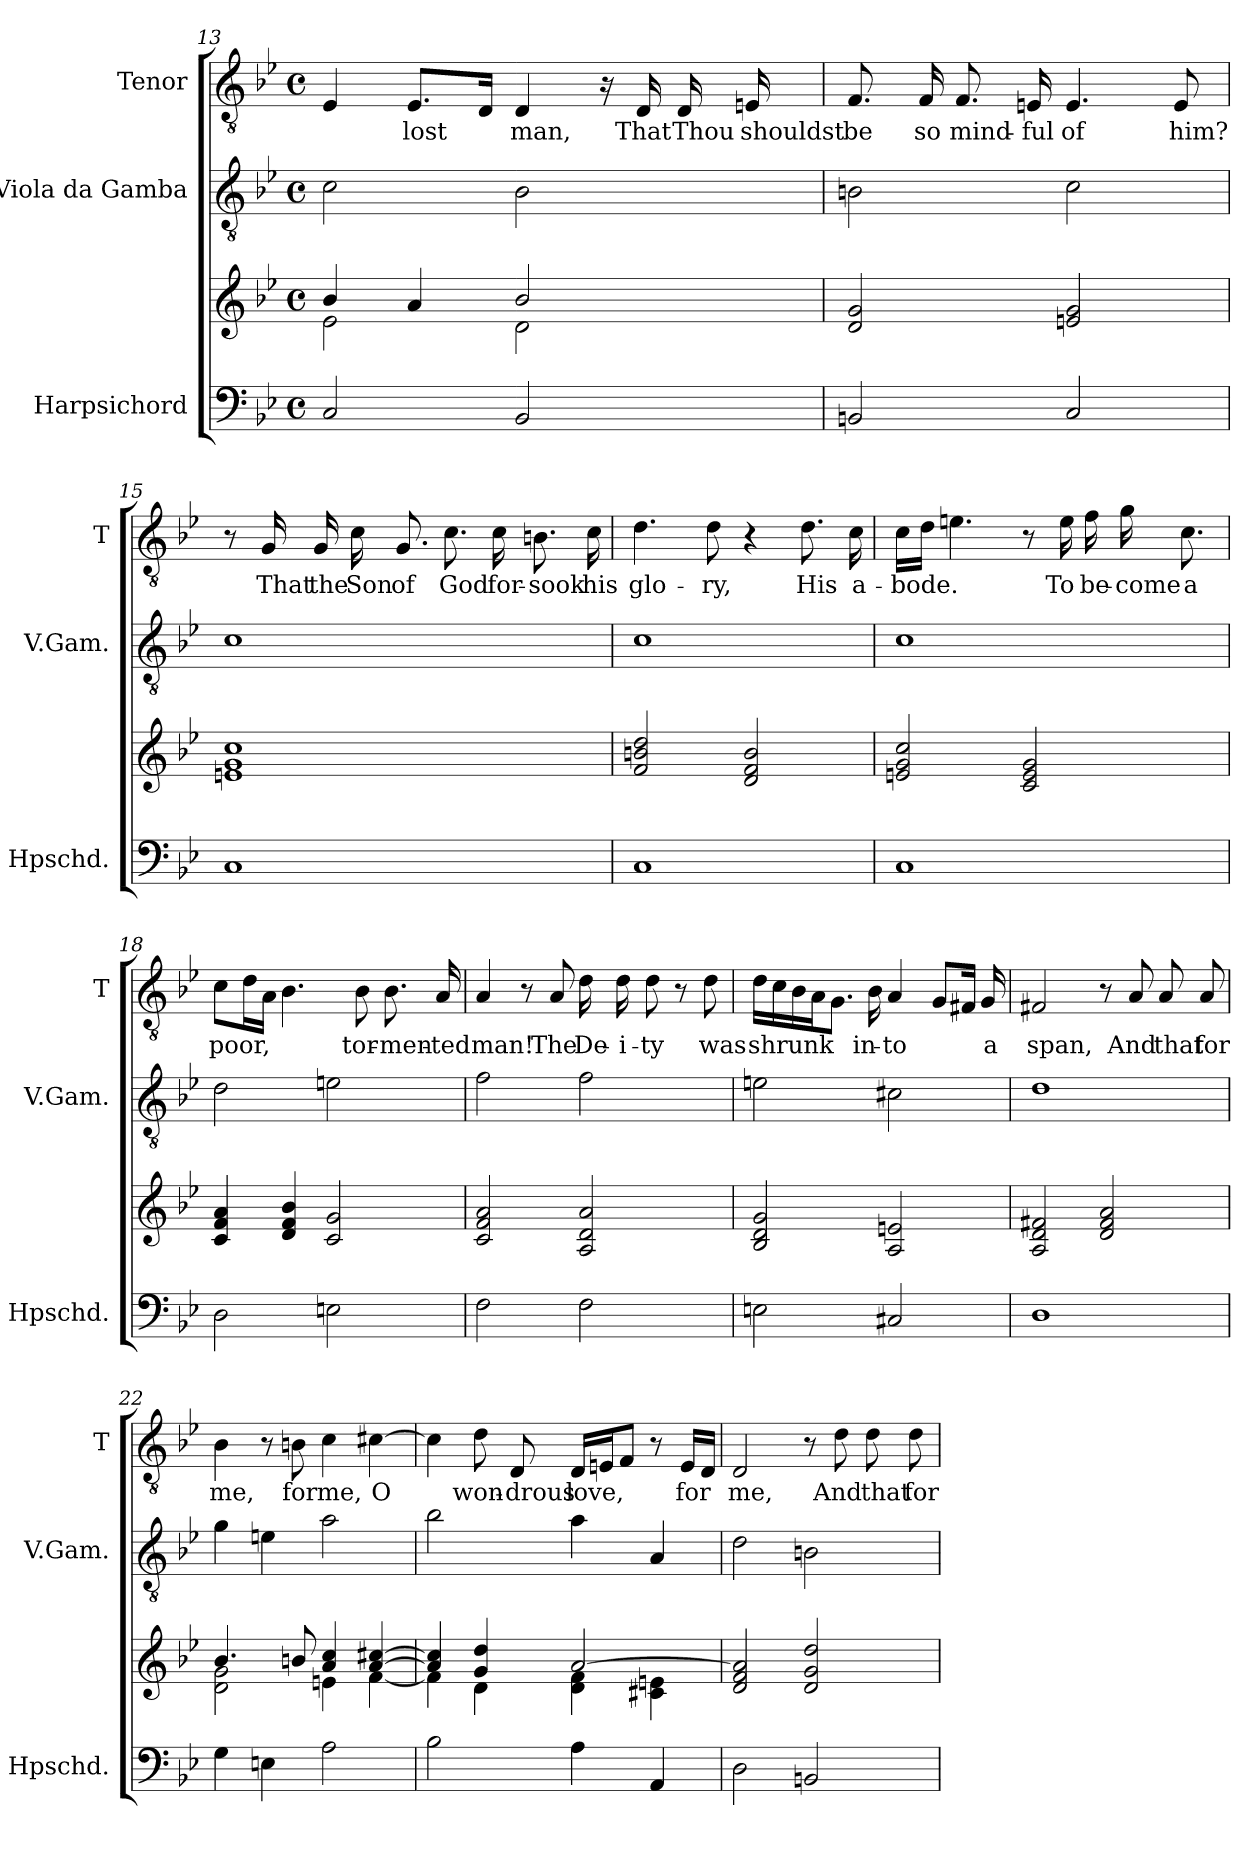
**kern	**kern	**kern	**kern	**text
*part3	*part3	*part2	*part1	*part1
*staff4	*staff3	*staff2	*staff1	*staff1
*I"Harpsichord	*	*I"Viola da Gamba	*I"Tenor	*
*I'Hpschd.	*	*I'V.Gam.	*I'T	*
*clefF4	*clefG2	*clefGv2	*clefGv2	*
*	*	*ITrd7c12	*	*
*k[b-e-]	*k[b-e-]	*k[b-e-]	*k[b-e-]	*
*B-:	*B-:	*B-:	*B-:	*
*M4/4	*M4/4	*M4/4	*M4/4	*
*met(c)	*met(c)	*met(c)	*met(c)	*
=13	=13	=13	=13	=13
*	*^	*	*	*
2C/	4b-/	2e-\	2C\	4E-/	.
!	!	!	!	!	!LO:LY:b
.	4a/	.	.	8.E-/L	lost
.	.	.	.	16D/Jk	.
!	!	!	!	!	!LO:LY:b
2BB-/	2b-/	2d\	2BB-\	4D/	man,
.	.	.	.	16r	.
!	!	!	!	!	!LO:LY:b
.	.	.	.	16D/	That
!	!	!	!	!	!LO:LY:b
.	.	.	.	16D/	Thou
!	!	!	!	!	!LO:LY:b
.	.	.	.	16En/	shouldst
*	*v	*v	*	*	*
=14	=14	=14	=14	=14
!	!	!	!	!LO:LY:b
2BBn/	2d/ 2g/	2BBn\	8.F/	be
!	!	!	!	!LO:LY:b
.	.	.	16F/	so
!	!	!	!	!LO:LY:b
.	.	.	8.F/	mind-
!	!	!	!	!LO:LY:b
.	.	.	16En/	-ful
!	!	!	!	!LO:LY:b
2C/	2en/ 2g/	2C\	4.E/	of
!	!	!	!	!LO:LY:b
.	.	.	8E/	him?
!!LO:LB:g=z
=15	=15	=15	=15	=15
1C	1en 1g 1cc	1C	8r	.
!	!	!	!	!LO:LY:b
.	.	.	16G/	That
!	!	!	!	!LO:LY:b
.	.	.	16G/	the
!	!	!	!	!LO:LY:b
.	.	.	16c\	Son
!	!	!	!	!LO:LY:b
.	.	.	8.G/	of
!	!	!	!	!LO:LY:b
.	.	.	8.c\	God
!	!	!	!	!LO:LY:b
.	.	.	16c\	for-
!	!	!	!	!LO:LY:b
.	.	.	8.Bn\	-sook
!	!	!	!	!LO:LY:b
.	.	.	16c\	his
=16	=16	=16	=16	=16
!	!	!	!	!LO:LY:b
1C	2f/ 2bn/ 2dd/	1C	4.d\	glo-
!	!	!	!	!LO:LY:b
.	.	.	8d\	-ry,
.	2d/ 2f/ 2b/	.	4r	.
!	!	!	!	!LO:LY:b
.	.	.	8.d\	His
!	!	!	!	!LO:LY:b
.	.	.	16c\	a-
=17	=17	=17	=17	=17
!	!	!	!	!LO:LY:b
1C	2en/ 2g/ 2cc/	1C	16c\LL	-bode.
.	.	.	16d\JJ	.
.	.	.	4.en\	.
.	2c/ 2e/ 2g/	.	8r	.
!	!	!	!	!LO:LY:b
.	.	.	16e\	To
!	!	!	!	!LO:LY:b
.	.	.	16f\	be-
!	!	!	!	!LO:LY:b
.	.	.	16g\	-come
!	!	!	!	!LO:LY:b
.	.	.	8.c\	a
=18	=18	=18	=18	=18
!	!	!	!	!LO:LY:b
2D\	4c/ 4f/ 4a/	2D\	8c\L	poor,
.	.	.	16d\L	.
.	.	.	16A\JJ	.
.	4d/ 4f/ 4b-/	.	4.B-\	.
2En\	2c/ 2g/	2En\	.	.
!	!	!	!	!LO:LY:b
.	.	.	8B-\	tor-
!	!	!	!	!LO:LY:b
.	.	.	8.B-\	-men-
!	!	!	!	!LO:LY:b
.	.	.	16A/	-ted
!!LO:LB:g=z
=19	=19	=19	=19	=19
!	!	!	!	!LO:LY:b
2F\	2c/ 2f/ 2a/	2F\	4A/	man!
.	.	.	8r	.
!	!	!	!	!LO:LY:b
.	.	.	8A/	The
!	!	!	!	!LO:LY:b
2F\	2A/ 2d/ 2a/	2F\	16d\	De-
!	!	!	!	!LO:LY:b
.	.	.	16d\	-i-
!	!	!	!	!LO:LY:b
.	.	.	8d\	-ty
.	.	.	8r	.
!	!	!	!	!LO:LY:b
.	.	.	8d\	was
=20	=20	=20	=20	=20
!	!	!	!	!LO:LY:b
2En\	2B-/ 2d/ 2g/	2En\	16d\LL	shrunk
.	.	.	16c\	.
.	.	.	16B-\	.
.	.	.	16A\J	.
.	.	.	8.G\J	.
!	!	!	!	!LO:LY:b
.	.	.	16B-\	in-
!	!	!	!	!LO:LY:b
2C#X/	2A/ 2en/	2C#X\	4A/	-to
.	.	.	8G/L	.
.	.	.	16F#X/Jk	.
!	!	!	!	!LO:LY:b
.	.	.	16G/	a
=21	=21	=21	=21	=21
!	!	!	!	!LO:LY:b
1D	2A/ 2d/ 2f#X/	1D	2F#X/	span,
.	2d/ 2f#/ 2a/	.	8r	.
!	!	!	!	!LO:LY:b
.	.	.	8A/	And
!	!	!	!	!LO:LY:b
.	.	.	8A/	that
!	!	!	!	!LO:LY:b
.	.	.	8A/	for
=22	=22	=22	=22	=22
*	*^	*	*	*
!	!	!	!	!	!LO:LY:b
4G\	4.b-/	2d\ 2g\	4G\	4B-\	me,
4En\	.	.	4En\	8r	.
!	!	!	!	!	!LO:LY:b
.	8bn/	.	.	8Bn\	for
!	!	!	!	!	!LO:LY:b
2A\	4a/ 4cc/	4en\	2A\	4c\	me,
!	!	!	!	!	!LO:LY:b
.	[>4a/ [>4cc#X/	[<4f\	.	[4c#X\	O
!!LO:PB:g=z
=23	=23	=23	=23	=23	=23
2B-\	4a/] 4cc#/]	4f\]	2B-\	4c#\]	.
!	!	!	!	!	!LO:LY:b
.	4g/ 4dd/	4d\	.	8d\	won-
!	!	!	!	!	!LO:LY:b
.	.	.	.	8D/	-drous
!	!	!	!	!	!LO:LY:b
4A\	[>2a/	4d\ 4f\	4A\	16D/LL	love,
.	.	.	.	16En/J	.
.	.	.	.	8F/J	.
4AA/	.	4c#X\ 4en\	4AA/	8r	.
!	!	!	!	!	!LO:LY:b
.	.	.	.	16E/LL	for
.	.	.	.	16D/JJ	.
*	*v	*v	*	*	*
=24	=24	=24	=24	=24
!	!	!	!	!LO:LY:b
2D\	2d/ 2f/ 2a/]	2D\	2D/	me,
2BBn/	2d/ 2g/ 2dd/	2BBn\	8r	.
!	!	!	!	!LO:LY:b
.	.	.	8d\	And
!	!	!	!	!LO:LY:b
.	.	.	8d\	that
!	!	!	!	!LO:LY:b
.	.	.	8d\	for
=	=	=	=	=
*-	*-	*-	*-	*-
